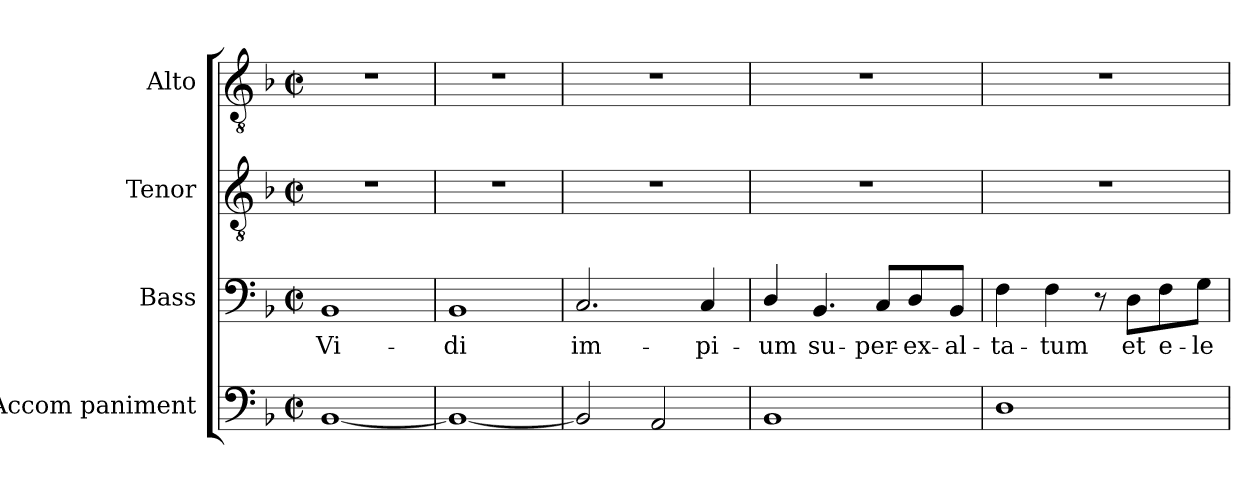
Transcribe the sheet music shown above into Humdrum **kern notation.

**kern	**kern	**text	**kern	**kern
*part4	*part3	*part3	*part2	*part1
*staff4	*staff3	*staff3	*staff2	*staff1
*I"Accom paniment	*I"Bass	*	*I"Tenor	*I"Alto
*I'Acc.	*I'B.	*	*I'T.	*I'A.
!!LO:PB:g=z
*clefF4	*clefF4	*	*clefGv2	*clefGv2
*	*	*	*ITrd7c12	*ITrd7c12
*k[b-]	*k[b-]	*	*k[b-]	*k[b-]
*F:	*F:	*	*F:	*F:
*M2/2	*M2/2	*	*M2/2	*M2/2
*met(c|)	*met(c|)	*	*met(c|)	*met(c|)
=1	=1	=1	=1	=1
!	!	!LO:LY:b:color=#000000	!	!
[<1BB-i	1BB-i	Vi-	1r	1r
=2	=2	=2	=2	=2
!	!	!LO:LY:b:color=#000000	!	!
1BB-i_<	1BB-i	-di	1r	1r
=3	=3	=3	=3	=3
!	!	!LO:LY:b:color=#000000	!	!
2BB-i/]	2.Ci/	im-	1r	1r
2AAi/	.	.	.	.
!	!	!LO:LY:b:color=#000000	!	!
.	4Ci/	-pi-	.	.
=4	=4	=4	=4	=4
!	!	!LO:LY:b:color=#000000	!	!
1BB-i	4Di/	-um	1r	1r
!	!	!LO:LY:b:color=#000000	!	!
.	4.BB-i/	su-	.	.
!	!	!LO:LY:b:color=#000000	!	!
.	8Ci/L	-per-	.	.
!	!	!LO:LY:b:color=#000000	!	!
.	8Di/	-ex-	.	.
!	!	!LO:LY:b:color=#000000	!	!
.	8BB-i/J	-al-	.	.
=5	=5	=5	=5	=5
!	!	!LO:LY:b:color=#000000	!	!
1Di	4Fi\	-ta-	1r	1r
!	!	!LO:LY:b:color=#000000	!	!
.	4Fi\	-tum	.	.
.	8r	.	.	.
!	!	!LO:LY:b:color=#000000	!	!
.	8Di\L	et	.	.
!	!	!LO:LY:b:color=#000000	!	!
.	8Fi\	e-	.	.
!	!	!LO:LY:b:color=#000000	!	!
.	8Gi\J	-le-	.	.
=	=	=	=	=
*-	*-	*-	*-	*-
